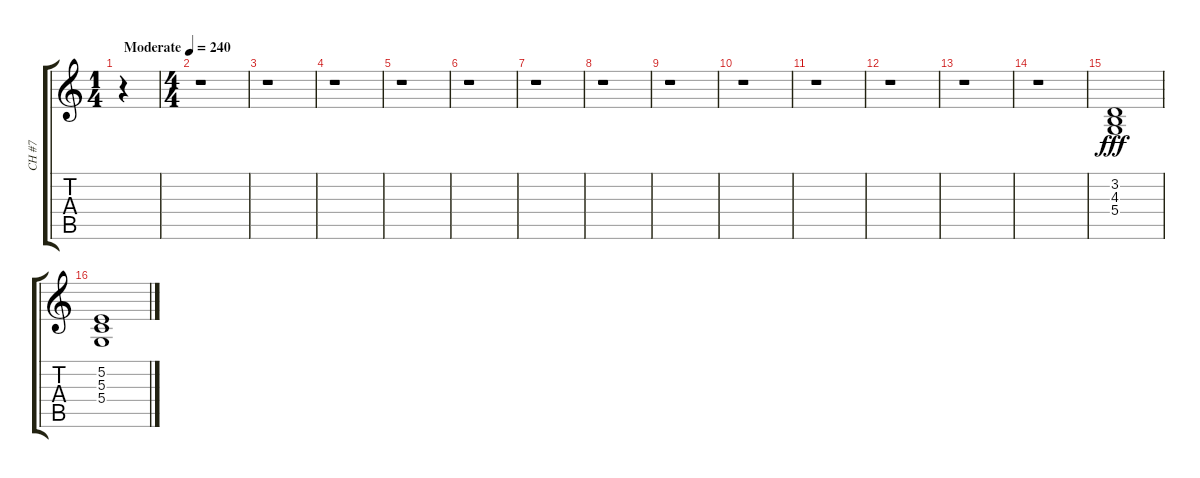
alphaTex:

\track ("CH #7" "CH #7") {instrument brightacousticpiano}
\staff {score tabs}
\tuning (E4 B3 G3 D3 A2 E2) {hide}
\ts (1 4)
\tempo (240 "Moderate")
\clef g2
\ks c
r.4{dy fff instrument brightacousticpiano} |
\ts (4 4)
r.1 |
r.1 |
r.1 |
r.1 |
r.1 |
r.1 |
r.1 |
r.1 |
r.1 |
r.1 |
r.1 |
r.1 |
r.1 |
(3.2 4.3 5.4).1{balance 8} |
(5.2 5.3 5.4).1
